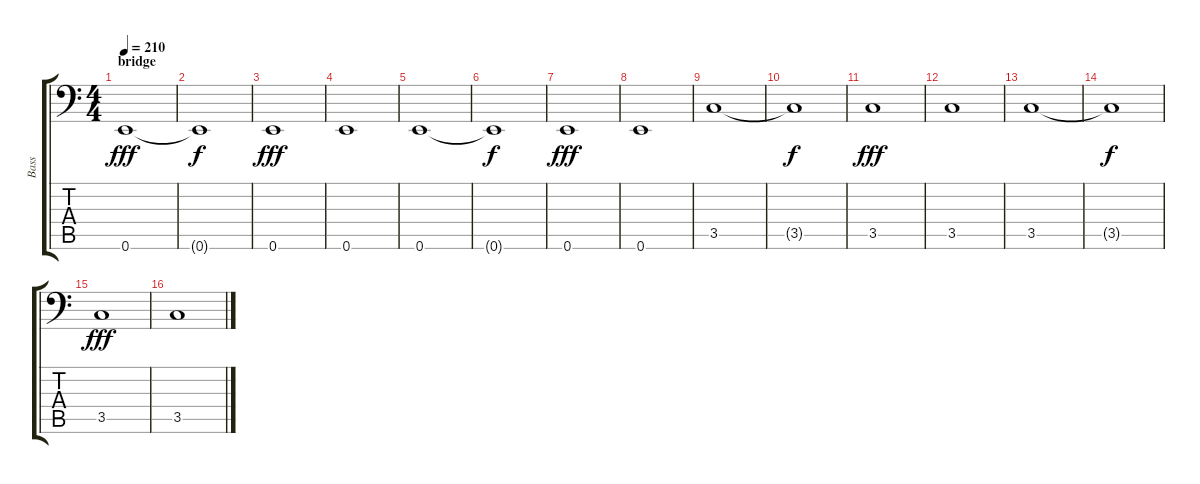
\track ("Bass" "Bass") {instrument electricbassfinger}
\staff {score tabs}
\tuning (E3 B2 G2 D2 A1 E1) {hide}
\ts (4 4)
\section ("" "bridge")
\tempo 210
\clef f4
\ks c
0.6.1{dy fff} |
0.6{t}.1{dy f} |
0.6.1{dy fff} |
0.6.1 |
0.6.1 |
0.6{t}.1{dy f} |
0.6.1{dy fff} |
0.6.1 |
3.5.1 |
3.5{t}.1{dy f} |
3.5.1{dy fff} |
3.5.1 |
3.5.1 |
3.5{t}.1{dy f} |
3.5.1{dy fff} |
3.5.1
